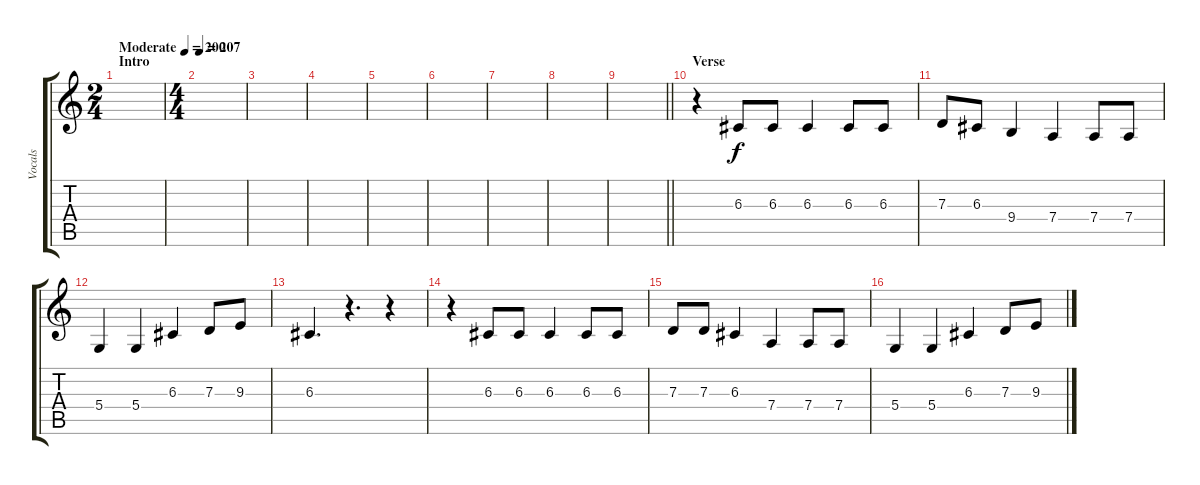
\track ("Vocals" "Vocals") {instrument altosax}
\staff {score tabs}
\tuning (E4 B3 G3 D3 A2 E2) {hide}
\ts (2 4)
\section ("" "Intro")
\tempo (200 "Moderate")
\clef g2
\ks c
|
\ts (4 4)
\tempo 207
|
|
|
|
|
|
|
\barLineRight lightlight
|
\section ("" "Verse")
r.4 6.3.8 6.3.8 6.3.4 6.3.8 6.3.8 |
7.3.8 6.3.8 9.4.4 7.4.4 7.4.8 7.4.8 |
5.4.4 5.4.4 6.3.4 7.3.8 9.3.8 |
6.3.4{d} r.4{d} r.4 |
r.4 6.3.8 6.3.8 6.3.4 6.3.8 6.3.8 |
7.3.8 7.3.8 6.3.4 7.4.4 7.4.8 7.4.8 |
5.4.4 5.4.4 6.3.4 7.3.8 9.3.8
